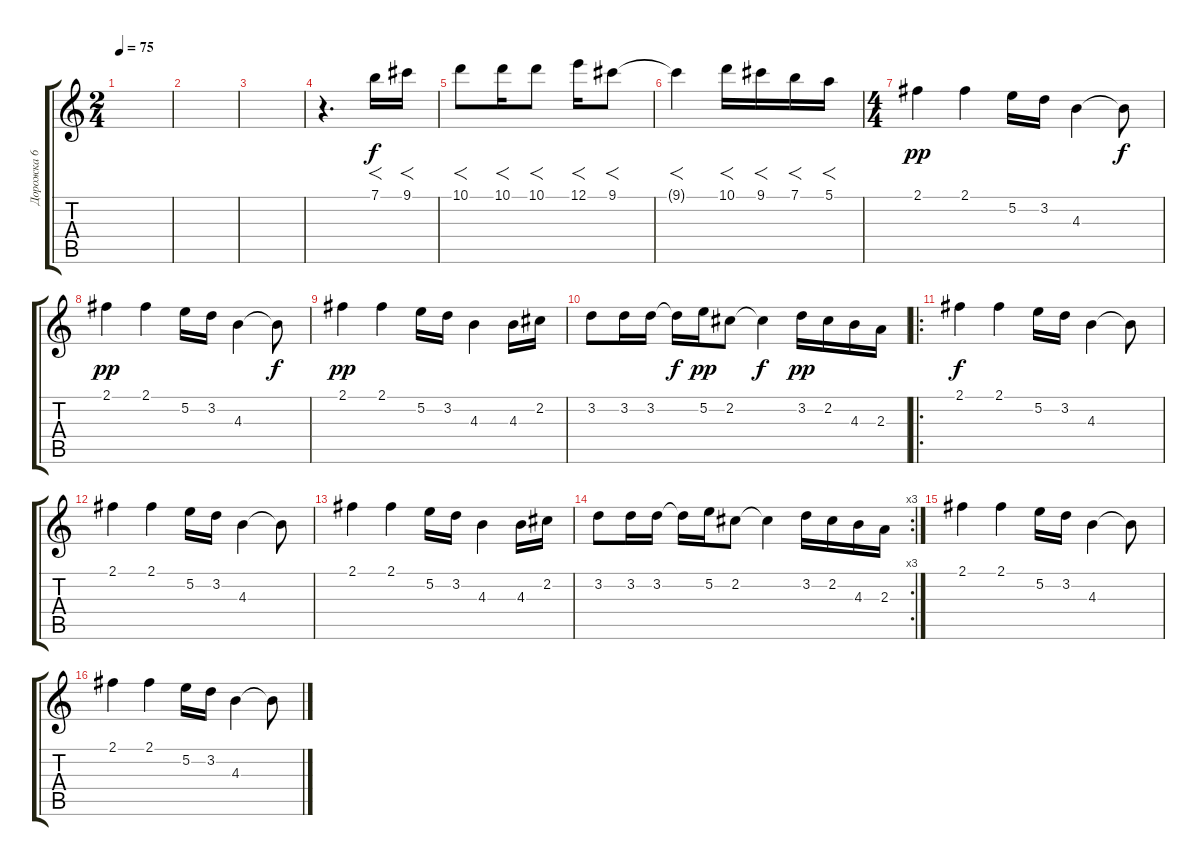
\track ("Дорожка 6" "Дорожка 6") {instrument distortionguitar}
\staff {score tabs}
\tuning (E4 B3 G3 D3 A2 E2) {hide}
\ts (2 4)
\tempo 75
\clef g2
\ks c
|
|
|
r.4{d} 7.1.16{f} 9.1.16{f} |
10.1.8{f} 10.1.16{f} 10.1.8{f} 12.1.16{f} 9.1.8{f} |
9.1{t}.4{f} 10.1.16{f} 9.1.16{f} 7.1.16{f} 5.1.16{f} |
\ts (4 4)
2.1.4{dy pp} 2.1.4 5.2.16 3.2.16 4.3.4 4.3{t}.8{dy f} |
2.1.4{dy pp} 2.1.4 5.2.16 3.2.16 4.3.4 4.3{t}.8{dy f} |
2.1.4{dy pp} 2.1.4 5.2.16 3.2.16 4.3.4 4.3.16 2.2.16 |
3.2.8 3.2.16 3.2.16 3.2{t}.16{dy f} 5.2.16{dy pp} 2.2.8 2.2{t}.4{dy f} 3.2.16{dy pp} 2.2.16 4.3.16 2.3.16 |
\ro
2.1.4{dy f} 2.1.4 5.2.16 3.2.16 4.3.4 4.3{t}.8 |
2.1.4 2.1.4 5.2.16 3.2.16 4.3.4 4.3{t}.8 |
2.1.4 2.1.4 5.2.16 3.2.16 4.3.4 4.3.16 2.2.16 |
\rc 3
3.2.8 3.2.16 3.2.16 3.2{t}.16 5.2.16 2.2.8 2.2{t}.4 3.2.16 2.2.16 4.3.16 2.3.16 |
2.1.4 2.1.4 5.2.16 3.2.16 4.3.4 4.3{t}.8 |
2.1.4 2.1.4 5.2.16 3.2.16 4.3.4 4.3{t}.8
